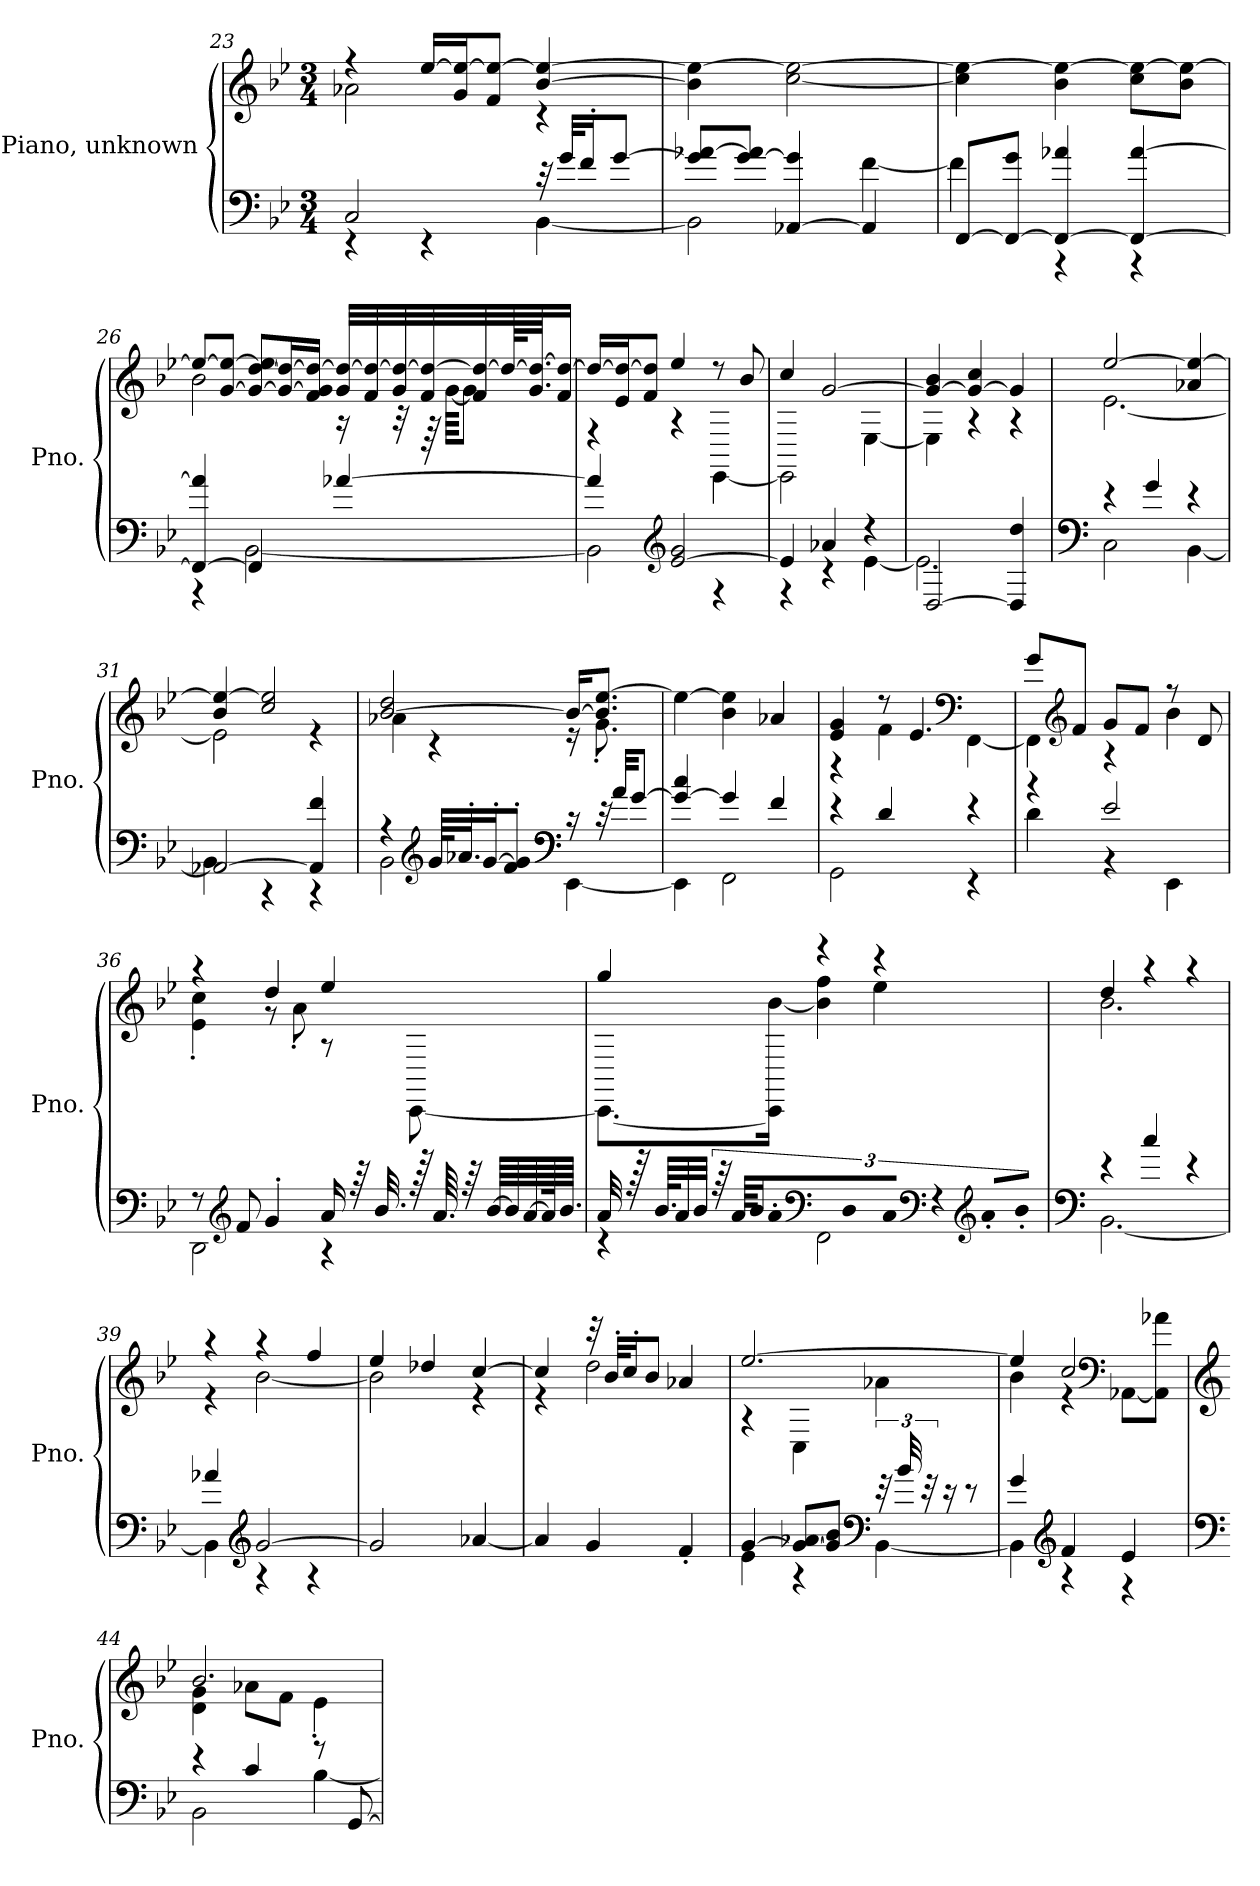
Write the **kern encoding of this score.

**kern	**kern
*part1	*part1
*staff2	*staff1
*I"Piano, unknown	*
*I'Pno.	*
*clefF4	*clefG2
*k[b-e-]	*k[b-e-]
*M3/4	*M3/4
=23	=23
*^	*^
2C/	4r	4r	2a-X\
.	4r	[16ee-/LL	.
.	.	16g/ 16ee-/_J	.
.	.	8f/ 8ee-/_J	.
32r	[4BB-\	[4b-/ 4ee-/_	4r
32g/KLL	.	.	.
16f'/J	.	.	.
[8g/J	.	.	.
*	*	*v	*v
=24	=24	=24
8g/] [8a-X/L	2BB-\]	4b-\] 4ee-\_
[8g/ 8a-/]J	.	.
[4AA-X/ 4g/]	.	[2cc\ 2ee-\_
4AA-/]	[4f\	.
=25	=25	=25
[8FF/L	4f\]	4cc\] 4ee-\_
8FF/_ 8g/J	.	.
4FF/_ 4a-X/	4r	4b-\ 4ee-\_
4FF/_ [4a-/	4r	8cc\ 8ee-\_L
.	.	8b-\ 8ee-\_J
!!LO:LB:g=z
=26	=26	=26
*	*	*^
4FF/_ 4a-/]	4r	8ee-/L_	2b-\
.	.	[8g/ 8ee-/_J	.
4FF/]	[2BB-\	8g/_ [8dd/ 8ee-/]L	.
.	.	16g/_ 16dd/_L	.
.	.	16f/ 16g/] 16dd/_JJ	.
[4a-X/	.	32g/ 32dd/_LLL	16r
.	.	32f/ 32dd/_	.
.	.	32g/ 32dd/_	32r
.	.	32f/ 32dd/_	64r
.	.	.	[64g\KKKL
.	.	32f/ 32dd/_	8g\J]
.	.	128dd/KL_	.
.	.	64.g/ 64.dd/_JJ	.
.	.	16f/ 16dd/_JJ	.
=27	=27	=27	=27
4a-/]	2BB-\]	16dd/LL_	4r
.	.	16e-/ 16dd/_J	.
.	.	8f/ 8dd/]J	.
*clefG2	*	*	*
[2e-/ 2g/	.	4ee-/	4r
.	4r	8r	[4EE-\
.	.	8b-/	.
=28	=28	=28	=28
4e-/]	4r	4cc/	2EE-\]
4a-X/	4r	[2g/	.
4r	[4e-\	.	[4E-\
=29	=29	=29	=29
[2D/	2.e-\]	4g/_ 4b-/	4E-\]
.	.	4g/_ 4cc/	4r
4D/] 4dd/	.	4g/]	4r
!!LO:LB:g=z	!!
=30	=30	=30	=30
*clefF4	*	*	*
4r	2C\	[2ee-/	[2.e-\
4g/	.	.	.
4r	[4BB-\	4a-X/ 4ee-/_	.
=31	=31	=31	=31
[2AA-X/	4BB-\]	4b-/ 4ee-/_	2e-\]
.	4r	2cc/ 2ee-/]	.
4AA-/] 4f/	4r	.	4r
=32	=32	=32	=32
4r	2BB-\	[2b-/ 2dd/	4a-X\
*clefG2	*	*	*
64g/KLLL	.	.	4r
32.a-X'/J	.	.	.
[16g'/J	.	.	.
8f/' 8g/]'J	.	.	.
*clefF4	*	*	*
16r	[4EE-\	16b-/KL_	16r
32r	.	8.b-/] [8.ee-/J	8.g'\
32a-/KKL	.	.	.
[8g/J	.	.	.
*	*	*v	*v
=33	=33	=33
4g/_ 4cc/	4EE-\]	4ee-\_
4g/]	2FF\	4b-\ 4ee-\]
4f/	.	4a-X/
=34	=34	=34
*	*	*^
4r	2GG\	4e-/ 4g/	4r
4d/	.	8r	4f\
.	.	4.e-/	.
*	*	*clefF4	*
4r	4r	.	[4FF\
!!LO:LB:g=z	!!
=35	=35	=35	=35
4r	4d\	8g/L	4FF\]
*	*	*clefG2	*
.	.	8f/J	.
2e-/	4r	8g/L	4r
.	.	8f/J	.
.	4EE-\	8r	4b-\
.	.	8d/	.
=36	=36	=36	=36
8r	2DD\	4r	4e-\' 4cc\'
*clefG2	*	*	*
8f/	.	.	.
4g'/	.	4dd/	8r
.	.	.	8a'\
16a/	4r	4ee-/	8r
64r	.	.	.
32.b-/	.	.	.
128r	.	.	[8CC\
64.a/	.	.	.
64r	.	.	.
[64b-/LLLL	.	.	.
64b-/]	.	.	.
[64a/	.	.	.
128a/K]	.	.	.
64.b-/JJJJ	.	.	.
!!LO:PB:g=z	!!
=37	=37	=37	=37
32a/	4r	4gg/	8.CC\L_
128r	.	.	.
64.b-/KLLL	.	.	.
32a/	.	.	.
32b-/JJJ	.	.	.
96r	.	.	.
96a/KKLL	.	.	.
24b-/	.	.	.
64a'/LL	.	.	16CC\] [16b-\Jk
64b-/J	.	.	.
32a/JJJ	.	.	.
*clefF4	*	*	*
4r	2FF\	4r	4b-\] 4ff\
*clefG2	*	*	*
8a'/L	.	4r	4ee-\
8b-'/J	.	.	.
=38	=38	=38	=38
*clefF4	*	*	*
4r	[2.BB-\	4dd/	2.b-\
4cc/	.	4r	.
4r	.	4r	.
=39	=39	=39	=39
4a-X/	4BB-\]	4r	4r
*clefG2	*	*	*
[2g/	4r	4r	[2b-\
.	4r	4ff/	.
*v	*v	*	*
=40	=40	=40
2g/]	4ee-/	2b-\]
.	4dd-X/	.
[4a-X/	[4cc/	4r
=41	=41	=41
4a-/]	4cc/]	4r
4g/	32r	2dd\
.	32b-'/KLL	.
.	16cc'/J	.
.	8b-/J	.
4f'/	4a-X/	.
!!LO:LB:g=z	!!
=42	=42	=42
*^	*	*
[4g/	4e-\	[2.ee-/	4r
8g/_ 8a-X/L	4r	.	4C\
8g/] 8b-/J	.	.	.
*clefF4	*	*	*
48r	[4BB-\	.	4a-X\
48b-/	.	.	.
48r	.	.	.
16r	.	.	.
8r	.	.	.
=43	=43	=43	=43
4g/	4BB-\]	4ee-/]	4b-\
*clefG2	*	*	*
4f/	4r	2cc/	4r
*	*	*clefF4	*
4e-/	4r	.	[8AA-X\L
.	.	.	8AA-\] 8a-X\J
=44	=44	=44	=44
*clefF4	*	*clefG2	*
4r	2BB-\	2.b-/	4d\ 4g\
4c/	.	.	8a-X\L
.	.	.	8f\J
8r	[4B-\	.	4e-'\
[8GG/	.	.	.
*v	*v	*	*
*	*v	*v
=	=
*-	*-
